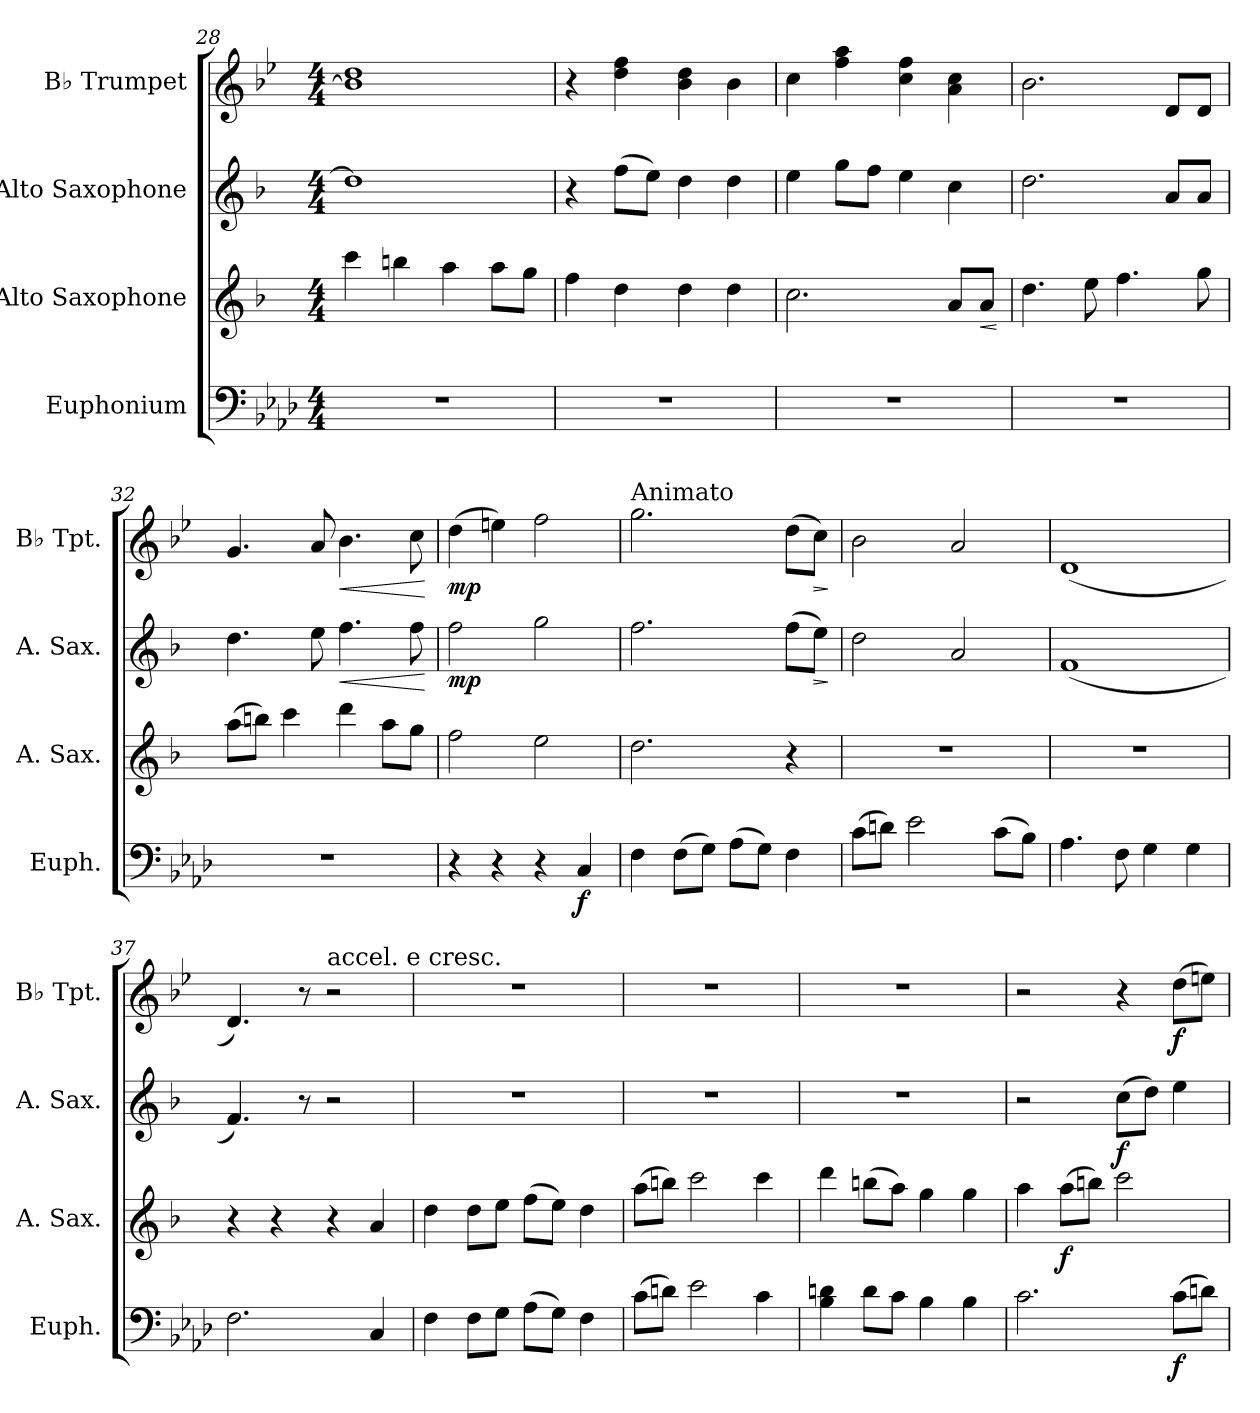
**kern	**dynam	**kern	**dynam	**kern	**dynam	**kern	**dynam
*part4	*part4	*part3	*part3	*part2	*part2	*part1	*part1
*staff4	*staff4	*staff3	*staff3	*staff2	*staff2	*staff1	*staff1
*I"Euphonium	*	*I"Alto Saxophone	*	*I"Alto Saxophone	*	*I"B♭ Trumpet	*
*I'Euph.	*	*I'A. Sax.	*	*I'A. Sax.	*	*I'B♭ Tpt.	*
*clefF4	*	*clefG2	*	*clefG2	*	*clefG2	*
*	*	*ITrd5c9	*	*ITrd5c9	*	*ITrd1c2	*
*k[b-e-a-d-]	*	*k[b-e-a-d-]	*	*k[b-e-a-d-]	*	*k[b-e-a-d-]	*
*M4/4	*	*M4/4	*	*M4/4	*	*M4/4	*
=28	=28	=28	=28	=28	=28	=28	=28
1r	.	4ee-\	.	1f]	.	1a-] 1cc	.
.	.	4ddn\	.	.	.	.	.
.	.	4cc\	.	.	.	.	.
.	.	8cc\L	.	.	.	.	.
.	.	8b-\J	.	.	.	.	.
=29	=29	=29	=29	=29	=29	=29	=29
1r	.	4a-\	.	4r	.	4r	.
.	.	4f\	.	(8a-\L	.	4cc\ 4ee-\	.
.	.	.	.	8g\J)	.	.	.
.	.	4f\	.	4f\	.	4a-\ 4cc\	.
.	.	4f\	.	4f\	.	4a-\	.
!!LO:PB:g=z
=30	=30	=30	=30	=30	=30	=30	=30
1r	.	2.e-\	.	4g\	.	4b-\	.
.	.	.	.	8b-\L	.	4ee-\ 4gg\	.
.	.	.	.	8a-\J	.	.	.
.	.	.	.	4g\	.	4b-\ 4ee-\	.
.	.	8c/L	.	4e-\	.	4g\ 4b-\	.
!	!	!	!LO:HP:b	!	!	!	!
.	.	8c/J	<	.	.	.	.
.	.	.	[	.	.	.	.
=31	=31	=31	=31	=31	=31	=31	=31
1r	.	4.f\	.	2.f\	.	2.a-\	.
.	.	8g\	.	.	.	.	.
.	.	4.a-\	.	.	.	.	.
.	.	.	.	8c/L	.	8c/L	.
.	.	8b-\	.	8c/J	.	8c/J	.
=32	=32	=32	=32	=32	=32	=32	=32
1r	.	(8cc\L	.	4.f\	.	4.f/	.
.	.	8ddn\J)	.	.	.	.	.
.	.	4ee-\	.	.	.	.	.
.	.	.	.	8g\	.	8g/	.
!	!	!	!	!	!LO:HP:b	!	!LO:HP:b
.	.	4ff\	.	4.a-\	<	4.a-\	<
.	.	8cc\L	.	.	.	.	.
.	.	8b-\J	.	8a-\	.	8b-\	.
.	.	.	.	.	[	.	[
=33	=33	=33	=33	=33	=33	=33	=33
!	!	!	!	!	!LO:DY:b	!	!LO:DY:b
4r	.	2a-\	.	2a-\	mp	(4cc\	mp
4r	.	.	.	.	.	4ddn\)	.
4r	.	2g\	.	2b-\	.	2ee-\	.
!	!LO:DY:b	!	!	!	!	!	!
4C/	f	.	.	.	.	.	.
=34	=34	=34	=34	=34	=34	=34	=34
!	!	!	!	!	!	!LO:TX:a:t=Animato	!
4F\	.	2.f\	.	2.a-\	.	2.ff\	.
(8F\L	.	.	.	.	.	.	.
8G\J)	.	.	.	.	.	.	.
(8A-\L	.	.	.	.	.	.	.
8G\J)	.	.	.	.	.	.	.
4F\	.	4r	.	(8a-\L	.	(8cc\L	.
!	!	!	!	!	!LO:HP:b	!	!LO:HP:b
.	.	.	.	8g\J)	>	8b-\J)	>
.	.	.	.	.	]	.	]
=35	=35	=35	=35	=35	=35	=35	=35
(8c\L	.	1r	.	2f\	.	2a-\	.
8dn\J)	.	.	.	.	.	.	.
2e-\	.	.	.	.	.	.	.
.	.	.	.	2c/	.	2g/	.
(8c\L	.	.	.	.	.	.	.
8B-\J)	.	.	.	.	.	.	.
!!LO:LB:g=z
=36	=36	=36	=36	=36	=36	=36	=36
4.A-\	.	1r	.	(1A-	.	(1c	.
8F\	.	.	.	.	.	.	.
4G\	.	.	.	.	.	.	.
4G\	.	.	.	.	.	.	.
=37	=37	=37	=37	=37	=37	=37	=37
2.F\	.	4r	.	4.A-/)	.	4.c/)	.
.	.	4r	.	.	.	.	.
.	.	.	.	8r	.	8r	.
!	!	!	!	!	!	!LO:TX:a:t=accel. e cresc.	!
.	.	4r	.	2r	.	2r	.
4C/	.	4c/	.	.	.	.	.
=38	=38	=38	=38	=38	=38	=38	=38
4F\	.	4f\	.	1r	.	1r	.
8F\L	.	8f\L	.	.	.	.	.
8G\J	.	8g\J	.	.	.	.	.
(8A-\L	.	(8a-\L	.	.	.	.	.
8G\J)	.	8g\J)	.	.	.	.	.
4F\	.	4f\	.	.	.	.	.
=39	=39	=39	=39	=39	=39	=39	=39
(8c\L	.	(8cc\L	.	1r	.	1r	.
8dn\J)	.	8ddn\J)	.	.	.	.	.
2e-\	.	2ee-\	.	.	.	.	.
4c\	.	4ee-\	.	.	.	.	.
=40	=40	=40	=40	=40	=40	=40	=40
4B-\ 4dn\	.	4ff\	.	1r	.	1r	.
8d\L	.	(8ddn\L	.	.	.	.	.
8c\J	.	8cc\J)	.	.	.	.	.
4B-\	.	4b-\	.	.	.	.	.
4B-\	.	4b-\	.	.	.	.	.
=41	=41	=41	=41	=41	=41	=41	=41
2.c\	.	4cc\	.	2r	.	2r	.
!	!	!	!LO:DY:b	!	!	!	!
.	.	(8cc\L	f	.	.	.	.
.	.	8ddn\J)	.	.	.	.	.
!	!	!	!	!	!LO:DY:b	!	!
.	.	2ee-\	.	(8e-\L	f	4r	.
.	.	.	.	8f\J)	.	.	.
!	!LO:DY:b	!	!	!	!	!	!LO:DY:b
(8c\L	f	.	.	4g\	.	(8cc\L	f
8dn\J)	.	.	.	.	.	8ddn\J)	.
=	=	=	=	=	=	=	=
*-	*-	*-	*-	*-	*-	*-	*-
